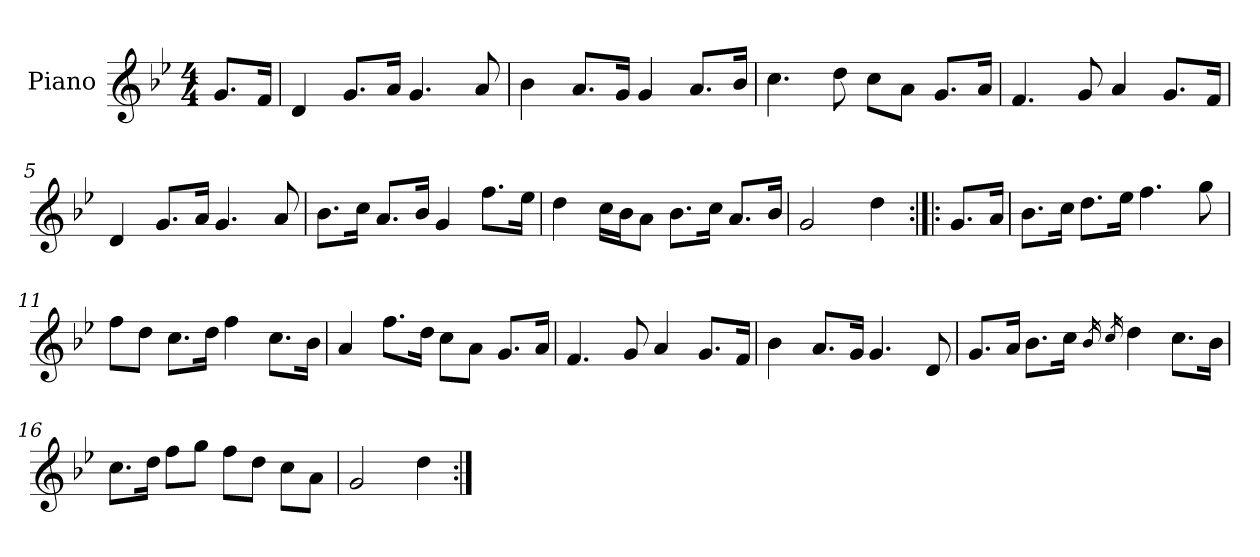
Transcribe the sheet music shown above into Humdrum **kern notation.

**kern
*part1
*staff1
*I"Piano
*I'Pno.
*clefG2
*k[b-e-]
*M4/4
=
8.g/L
16f/Jk
=1
4d/
8.g/L
16a/Jk
4.g/
8a/
=2
4b-\
8.a/L
16g/Jk
4g/
8.a/L
16b-/Jk
=3
4.cc\
8dd\
8cc\L
8a\J
8.g/L
16a/Jk
=4
4.f/
8g/
4a/
8.g/L
16f/Jk
=5
4d/
8.g/L
16a/Jk
4.g/
8a/
=6
8.b-\L
16cc\Jk
8.a/L
16b-/Jk
4g/
8.ff\L
16ee-\Jk
=7
4dd\
16cc\LL
16b-\J
8a\J
8.b-\L
16cc\Jk
8.a/L
16b-/Jk
=8
2g/
4dd\
=9:|!|:
8.g/L
16a/Jk
=10
8.b-\L
16cc\Jk
8.dd\L
16ee-\Jk
4.ff\
8gg\
=11
8ff\L
8dd\J
8.cc\L
16dd\Jk
4ff\
8.cc\L
16b-\Jk
=12
4a/
8.ff\L
16dd\Jk
8cc\L
8a\J
8.g/L
16a/Jk
=13
4.f/
8g/
4a/
8.g/L
16f/Jk
=14
4b-\
8.a/L
16g/Jk
4.g/
8d/
=15
8.g/L
16a/Jk
8.b-\L
16cc\Jk
16qb-/
16qcc/
4dd\
8.cc\L
16b-\Jk
=16
8.cc\L
16dd\Jk
8ff\L
8gg\J
8ff\L
8dd\J
8cc\L
8a\J
=17
2g/
4dd\
=:|!
*-
